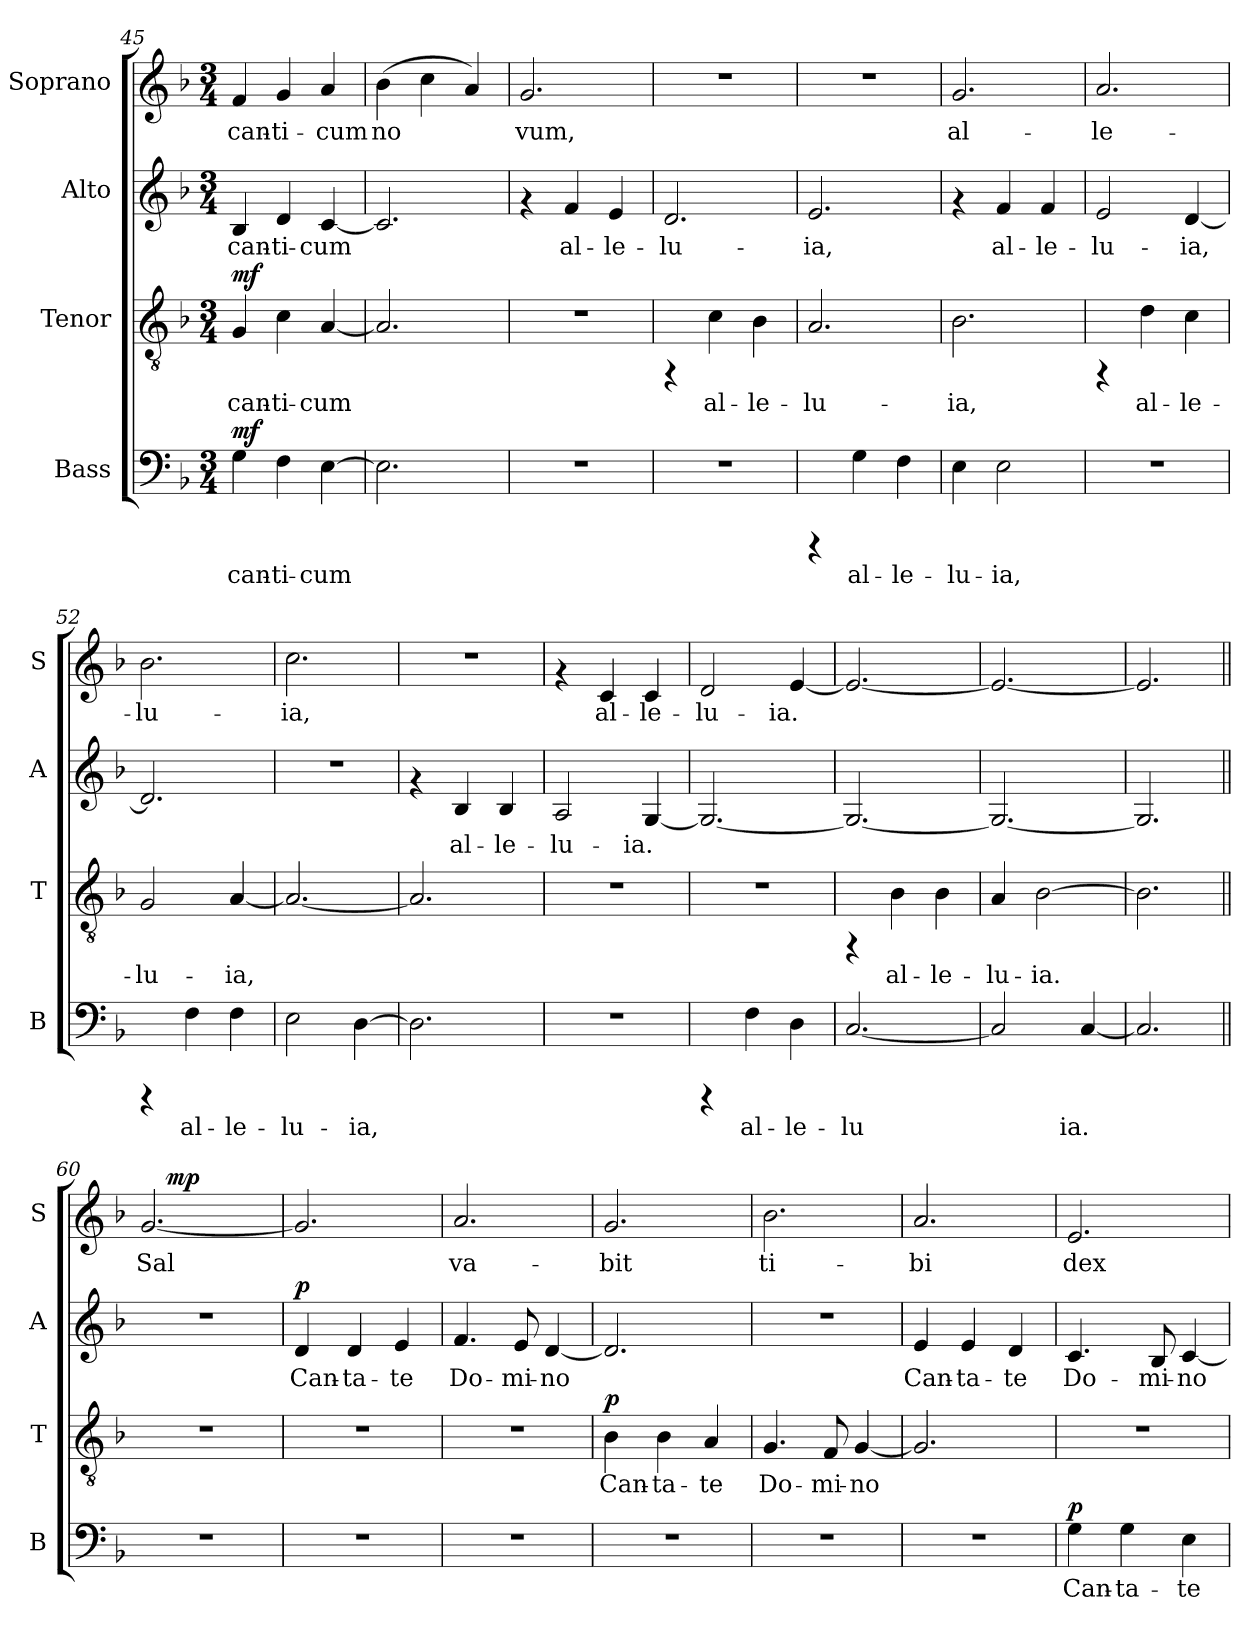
**kern	**text	**dynam	**kern	**text	**dynam	**kern	**text	**dynam	**kern	**text	**dynam
*part4	*part4	*part4	*part3	*part3	*part3	*part2	*part2	*part2	*part1	*part1	*part1
*staff4	*staff4	*staff4	*staff3	*staff3	*staff3	*staff2	*staff2	*staff2	*staff1	*staff1	*staff1
*I"Bass	*	*	*I"Tenor	*	*	*I"Alto	*	*	*I"Soprano	*	*
*I'B	*	*	*I'T	*	*	*I'A	*	*	*I'S	*	*
*clefF4	*	*	*clefGv2	*	*	*clefG2	*	*	*clefG2	*	*
*k[b-]	*	*	*k[b-]	*	*	*k[b-]	*	*	*k[b-]	*	*
*F:	*	*	*F:	*	*	*F:	*	*	*F:	*	*
*M3/4	*	*	*M3/4	*	*	*M3/4	*	*	*M3/4	*	*
=45	=45	=45	=45	=45	=45	=45	=45	=45	=45	=45	=45
!	!LO:LY:b:cj	!LO:DY:a	!	!LO:LY:b:cj	!LO:DY:a	!	!LO:LY:b:cj	!	!	!LO:LY:b:cj	!
4G\	can-	mf	4G/	can-	mf	4B-/	can-	.	4f/	can-	.
!	!LO:LY:b:cj	!	!	!LO:LY:b:cj	!	!	!LO:LY:b:cj	!	!	!LO:LY:b:cj	!
4F\	-ti-	.	4c\	-ti-	.	4d/	-ti-	.	4g/	-ti-	.
!	!LO:LY:b:cj	!	!	!LO:LY:b:cj	!	!	!LO:LY:b:cj	!	!	!LO:LY:b:cj	!
[>4E\	-cum	.	[<4A/	-cum	.	[<4c/	-cum	.	4a/	-cum	.
=46	=46	=46	=46	=46	=46	=46	=46	=46	=46	=46	=46
!	!LO:LY:b:cj	!	!	!LO:LY:b:cj	!	!	!LO:LY:b:cj	!	!	!LO:LY:b:cj	!
2.E\]	.	.	2.A/]	.	.	2.c/]	.	.	(>4b-\	no-	.
!	!	!	!	!	!	!	!	!	!	!LO:LY:b:cj	!
.	.	.	.	.	.	.	.	.	4cc\	--	.
!	!	!	!	!	!	!	!	!	!	!LO:LY:b:cj	!
.	.	.	.	.	.	.	.	.	4a/)	--	.
=47	=47	=47	=47	=47	=47	=47	=47	=47	=47	=47	=47
!	!	!	!	!	!	!	!	!	!	!LO:LY:b:cj	!
2.r	.	.	2.r	.	.	4rf	.	.	2.g/	-vum,	.
!	!	!	!	!	!	!	!LO:LY:b:cj	!	!	!	!
.	.	.	.	.	.	4f/	al-	.	.	.	.
!	!	!	!	!	!	!	!LO:LY:b:cj	!	!	!	!
.	.	.	.	.	.	4e/	-le-	.	.	.	.
=48	=48	=48	=48	=48	=48	=48	=48	=48	=48	=48	=48
!	!	!	!	!	!	!	!LO:LY:b:cj	!	!	!	!
2.r	.	.	4rFF	.	.	2.d/	-lu-	.	2.r	.	.
!	!	!	!	!LO:LY:b:cj	!	!	!	!	!	!	!
.	.	.	4c\	al-	.	.	.	.	.	.	.
!	!	!	!	!LO:LY:b:cj	!	!	!	!	!	!	!
.	.	.	4B-\	-le-	.	.	.	.	.	.	.
!!LO:PB:g=z
=49	=49	=49	=49	=49	=49	=49	=49	=49	=49	=49	=49
!	!	!	!	!LO:LY:b:cj	!	!	!LO:LY:b:cj	!	!	!	!
4rCCC	.	.	2.A/	-lu-	.	2.e/	-ia,	.	2.r	.	.
!	!LO:LY:b:cj	!	!	!	!	!	!	!	!	!	!
4G\	al-	.	.	.	.	.	.	.	.	.	.
!	!LO:LY:b:cj	!	!	!	!	!	!	!	!	!	!
4F\	-le-	.	.	.	.	.	.	.	.	.	.
=50	=50	=50	=50	=50	=50	=50	=50	=50	=50	=50	=50
!	!LO:LY:b:cj	!	!	!LO:LY:b:cj	!	!	!	!	!	!LO:LY:b:cj	!
4E\	-lu-	.	2.B-\	-ia,	.	4rf	.	.	2.g/	al-	.
!	!LO:LY:b:cj	!	!	!	!	!	!LO:LY:b:cj	!	!	!	!
2E\	-ia,	.	.	.	.	4f/	al-	.	.	.	.
!	!	!	!	!	!	!	!LO:LY:b:cj	!	!	!	!
.	.	.	.	.	.	4f/	-le-	.	.	.	.
=51	=51	=51	=51	=51	=51	=51	=51	=51	=51	=51	=51
!	!	!	!	!	!	!	!LO:LY:b:cj	!	!	!LO:LY:b:cj	!
2.r	.	.	4rFF	.	.	2e/	-lu-	.	2.a/	-le-	.
!	!	!	!	!LO:LY:b:cj	!	!	!	!	!	!	!
.	.	.	4d\	al-	.	.	.	.	.	.	.
!	!	!	!	!LO:LY:b:cj	!	!	!LO:LY:b:cj	!	!	!	!
.	.	.	4c\	-le-	.	[<4d/	-ia,	.	.	.	.
=52	=52	=52	=52	=52	=52	=52	=52	=52	=52	=52	=52
!	!	!	!	!LO:LY:b:cj	!	!	!LO:LY:b:cj	!	!	!LO:LY:b:cj	!
4rCCC	.	.	2G/	-lu-	.	2.d/]	.	.	2.b-\	-lu-	.
!	!LO:LY:b:cj	!	!	!	!	!	!	!	!	!	!
4F\	al-	.	.	.	.	.	.	.	.	.	.
!	!LO:LY:b:cj	!	!	!LO:LY:b:cj	!	!	!	!	!	!	!
4F\	-le-	.	[<4A/	-ia,	.	.	.	.	.	.	.
=53	=53	=53	=53	=53	=53	=53	=53	=53	=53	=53	=53
!	!LO:LY:b:cj	!	!	!LO:LY:b:cj	!	!	!	!	!	!LO:LY:b:cj	!
2E\	-lu-	.	2.A/_<	.	.	2.r	.	.	2.cc\	-ia,	.
!	!LO:LY:b:cj	!	!	!	!	!	!	!	!	!	!
[>4D\	-ia,	.	.	.	.	.	.	.	.	.	.
=54	=54	=54	=54	=54	=54	=54	=54	=54	=54	=54	=54
!	!LO:LY:b:cj	!	!	!LO:LY:b:cj	!	!	!	!	!	!	!
2.D\]	.	.	2.A/]	.	.	4rf	.	.	2.r	.	.
!	!	!	!	!	!	!	!LO:LY:b:cj	!	!	!	!
.	.	.	.	.	.	4B-/	al-	.	.	.	.
!	!	!	!	!	!	!	!LO:LY:b:cj	!	!	!	!
.	.	.	.	.	.	4B-/	-le-	.	.	.	.
=55	=55	=55	=55	=55	=55	=55	=55	=55	=55	=55	=55
!	!	!	!	!	!	!	!LO:LY:b:cj	!	!	!	!
2.r	.	.	2.r	.	.	2A/	-lu-	.	4rf	.	.
!	!	!	!	!	!	!	!	!	!	!LO:LY:b:cj	!
.	.	.	.	.	.	.	.	.	4c/	al-	.
!	!	!	!	!	!	!	!LO:LY:b:cj	!	!	!LO:LY:b:cj	!
.	.	.	.	.	.	[>4G/	-ia.	.	4c/	-le-	.
!!LO:PB:g=z
=56	=56	=56	=56	=56	=56	=56	=56	=56	=56	=56	=56
!	!	!	!	!	!	!	!LO:LY:b:cj	!	!	!LO:LY:b:cj	!
4rCCC	.	.	2.r	.	.	2.G/_<	.	.	2d/	-lu-	.
!	!LO:LY:b:cj	!	!	!	!	!	!	!	!	!	!
4F\	al-	.	.	.	.	.	.	.	.	.	.
!	!LO:LY:b:cj	!	!	!	!	!	!	!	!	!LO:LY:b:cj	!
4D\	-le-	.	.	.	.	.	.	.	[<4e/	-ia.	.
=57	=57	=57	=57	=57	=57	=57	=57	=57	=57	=57	=57
!	!LO:LY:b:cj	!	!	!	!	!	!LO:LY:b:cj	!	!	!LO:LY:b:cj	!
[<2.C/	-lu-	.	4rFF	.	.	2.G/_<	.	.	2.e/_<	.	.
!	!	!	!	!LO:LY:b:cj	!	!	!	!	!	!	!
.	.	.	4B-\	al-	.	.	.	.	.	.	.
!	!	!	!	!LO:LY:b:cj	!	!	!	!	!	!	!
.	.	.	4B-\	-le-	.	.	.	.	.	.	.
=58	=58	=58	=58	=58	=58	=58	=58	=58	=58	=58	=58
!	!LO:LY:b:cj	!	!	!LO:LY:b:cj	!	!	!LO:LY:b:cj	!	!	!LO:LY:b:cj	!
2C/]	--	.	4A/	-lu-	.	2.G/_<	.	.	2.e/_<	.	.
!	!	!	!	!LO:LY:b:cj	!	!	!	!	!	!	!
.	.	.	[>2B-\	-ia.	.	.	.	.	.	.	.
!	!LO:LY:b:cj	!	!	!	!	!	!	!	!	!	!
[<4C/	-ia.	.	.	.	.	.	.	.	.	.	.
=59	=59	=59	=59	=59	=59	=59	=59	=59	=59	=59	=59
!	!LO:LY:b:cj	!	!	!LO:LY:b:cj	!	!	!LO:LY:b:cj	!	!	!LO:LY:b:cj	!
2.C/]	.	.	2.B-\]	.	.	2.G/]	.	.	2.e/]	.	.
=60||	=60||	=60||	=60||	=60||	=60||	=60||	=60||	=60||	=60||	=60||	=60||
!	!	!	!	!	!	!	!	!	!	!LO:LY:b:cj	!
*	*	*	*	*	*	*	*	*	*^	*	*
2.r	.	.	2.r	.	.	2.r	.	.	[<2.g/	16.ryy	Sal-	.
!	!	!	!	!	!	!	!	!	!	!	!	!LO:DY:a
.	.	.	.	.	.	.	.	.	.	2ryy	.	mp
.	.	.	.	.	.	.	.	.	.	8ryy	.	.
.	.	.	.	.	.	.	.	.	.	32ryy	.	.
=61	=61	=61	=61	=61	=61	=61	=61	=61	=61	=61	=61	=61
!	!	!	!	!	!	!	!LO:LY:b:cj	!LO:DY:a	!	!	!LO:LY:b:cj	!
*	*	*	*	*	*	*	*	*	*v	*v	*	*
2.r	.	.	2.r	.	.	4d/	Can-	p	2.g/]	--	.
!	!	!	!	!	!	!	!LO:LY:b:cj	!	!	!	!
.	.	.	.	.	.	4d/	-ta-	.	.	.	.
!	!	!	!	!	!	!	!LO:LY:b:cj	!	!	!	!
.	.	.	.	.	.	4e/	-te	.	.	.	.
=62	=62	=62	=62	=62	=62	=62	=62	=62	=62	=62	=62
!	!	!	!	!	!	!	!LO:LY:b:cj	!	!	!LO:LY:b:cj	!
2.r	.	.	2.r	.	.	4.f/	Do-	.	2.a/	-va-	.
!	!	!	!	!	!	!	!LO:LY:b:cj	!	!	!	!
.	.	.	.	.	.	8e/	-mi-	.	.	.	.
!	!	!	!	!	!	!	!LO:LY:b:cj	!	!	!	!
.	.	.	.	.	.	[<4d/	-no	.	.	.	.
!!LO:LB:g=z
=63	=63	=63	=63	=63	=63	=63	=63	=63	=63	=63	=63
!	!	!	!	!LO:LY:b:cj	!LO:DY:a	!	!LO:LY:b:cj	!	!	!LO:LY:b:cj	!
2.r	.	.	4B-\	Can-	p	2.d/]	.	.	2.g/	-bit	.
!	!	!	!	!LO:LY:b:cj	!	!	!	!	!	!	!
.	.	.	4B-\	-ta-	.	.	.	.	.	.	.
!	!	!	!	!LO:LY:b:cj	!	!	!	!	!	!	!
.	.	.	4A/	-te	.	.	.	.	.	.	.
=64	=64	=64	=64	=64	=64	=64	=64	=64	=64	=64	=64
!	!	!	!	!LO:LY:b:cj	!	!	!	!	!	!LO:LY:b:cj	!
2.r	.	.	4.G/	Do-	.	2.r	.	.	2.b-\	ti-	.
!	!	!	!	!LO:LY:b:cj	!	!	!	!	!	!	!
.	.	.	8F/	-mi-	.	.	.	.	.	.	.
!	!	!	!	!LO:LY:b:cj	!	!	!	!	!	!	!
.	.	.	[<4G/	-no	.	.	.	.	.	.	.
=65	=65	=65	=65	=65	=65	=65	=65	=65	=65	=65	=65
!	!	!	!	!LO:LY:b:cj	!	!	!LO:LY:b:cj	!	!	!LO:LY:b:cj	!
2.r	.	.	2.G/]	.	.	4e/	Can-	.	2.a/	-bi	.
!	!	!	!	!	!	!	!LO:LY:b:cj	!	!	!	!
.	.	.	.	.	.	4e/	-ta-	.	.	.	.
!	!	!	!	!	!	!	!LO:LY:b:cj	!	!	!	!
.	.	.	.	.	.	4d/	-te	.	.	.	.
=66	=66	=66	=66	=66	=66	=66	=66	=66	=66	=66	=66
!	!LO:LY:b:cj	!LO:DY:a	!	!	!	!	!LO:LY:b:cj	!	!	!LO:LY:b:cj	!
4G\	Can-	p	2.r	.	.	4.c/	Do-	.	2.e/	dex-	.
!	!LO:LY:b:cj	!	!	!	!	!	!	!	!	!	!
4G\	-ta-	.	.	.	.	.	.	.	.	.	.
!	!	!	!	!	!	!	!LO:LY:b:cj	!	!	!	!
.	.	.	.	.	.	8B-/	-mi-	.	.	.	.
!	!LO:LY:b:cj	!	!	!	!	!	!LO:LY:b:cj	!	!	!	!
4E\	-te	.	.	.	.	[<4c/	-no	.	.	.	.
=	=	=	=	=	=	=	=	=	=	=	=
*-	*-	*-	*-	*-	*-	*-	*-	*-	*-	*-	*-
